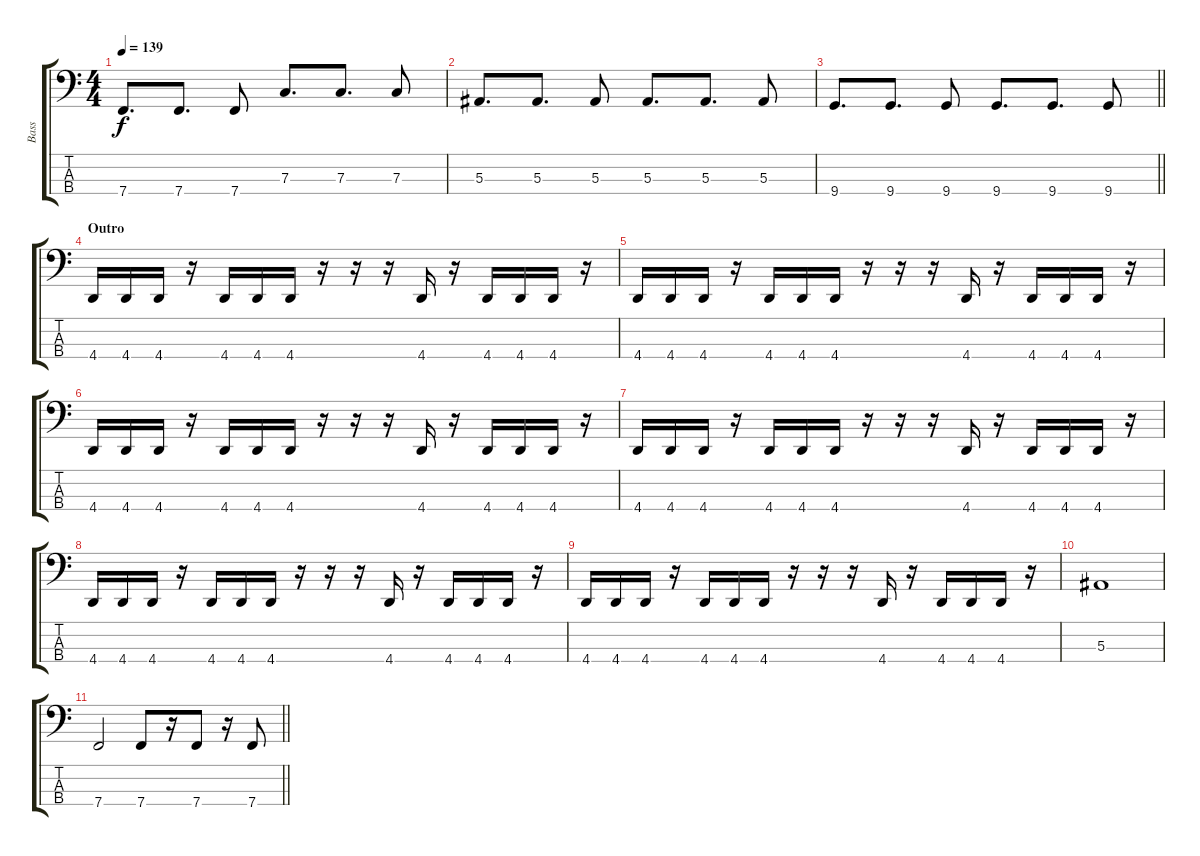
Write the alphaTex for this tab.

\track ("Bass" "Bass") {instrument electricbassfinger}
\staff {score tabs}
\tuning (Eb2 Bb1 F1 Bb0) {hide}
\ts (4 4)
\tempo 139
\clef f4
\ks c
7.4.8{d dy f} 7.4.8{d} 7.4.8 7.3.8{d} 7.3.8{d} 7.3.8 |
5.3.8{d} 5.3.8{d} 5.3.8 5.3.8{d} 5.3.8{d} 5.3.8 |
\barLineRight lightlight
9.4.8{d} 9.4.8{d} 9.4.8 9.4.8{d} 9.4.8{d} 9.4.8 |
\section ("" "Outro")
4.4.16 4.4.16 4.4.16 r.16 4.4.16 4.4.16 4.4.16 r.16 r.16 r.16 4.4.16 r.16 4.4.16 4.4.16 4.4.16 r.16 |
4.4.16 4.4.16 4.4.16 r.16 4.4.16 4.4.16 4.4.16 r.16 r.16 r.16 4.4.16 r.16 4.4.16 4.4.16 4.4.16 r.16 |
4.4.16 4.4.16 4.4.16 r.16 4.4.16 4.4.16 4.4.16 r.16 r.16 r.16 4.4.16 r.16 4.4.16 4.4.16 4.4.16 r.16 |
4.4.16 4.4.16 4.4.16 r.16 4.4.16 4.4.16 4.4.16 r.16 r.16 r.16 4.4.16 r.16 4.4.16 4.4.16 4.4.16 r.16 |
4.4.16 4.4.16 4.4.16 r.16 4.4.16 4.4.16 4.4.16 r.16 r.16 r.16 4.4.16 r.16 4.4.16 4.4.16 4.4.16 r.16 |
4.4.16 4.4.16 4.4.16 r.16 4.4.16 4.4.16 4.4.16 r.16 r.16 r.16 4.4.16 r.16 4.4.16 4.4.16 4.4.16 r.16 |
5.3.1 |
\barLineRight lightlight
7.4.2 7.4.8 r.16 7.4.8 r.16 7.4.8
